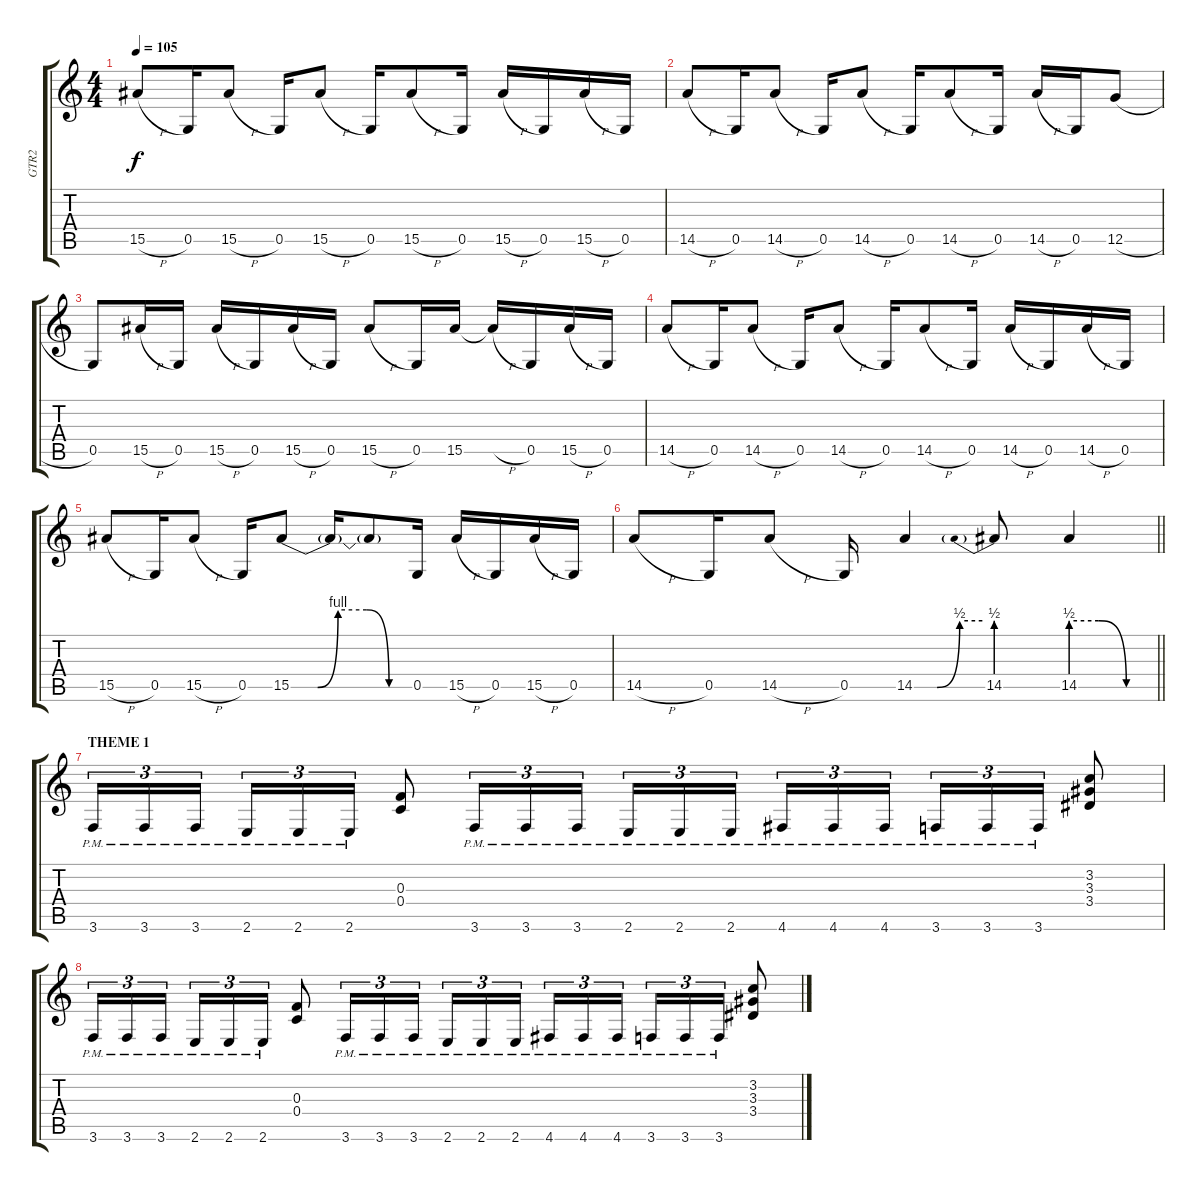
\track ("GTR2" "GTR2") {instrument overdrivenguitar}
\staff {score tabs}
\tuning (D4 A3 F3 C3 G2 D2) {hide}
\ts (4 4)
\tempo 105
\clef g2
\ks c
15.5{h}.8{dy f} 0.5.16 15.5{h}.8 0.5.16 15.5{h}.8 0.5.16 15.5{h}.8 0.5.16 15.5{h}.16 0.5.16 15.5{h}.16 0.5.16 |
14.5{h}.8 0.5.16 14.5{h}.8 0.5.16 14.5{h}.8 0.5.16 14.5{h}.8 0.5.16 14.5{h}.16 0.5.16 12.5{h}.8 |
0.5.8 15.5{h}.16 0.5.16 15.5{h}.16 0.5.16 15.5{h}.16 0.5.16 15.5{h}.8 0.5.16 15.5.16 15.5{h t}.16 0.5.16 15.5{h}.16 0.5.16 |
14.5{h}.8 0.5.16 14.5{h}.8 0.5.16 14.5{h}.8 0.5.16 14.5{h}.8 0.5.16 14.5{h}.16 0.5.16 14.5{h}.16 0.5.16 |
15.5{h}.8 0.5.16 15.5{h}.8 0.5.16 15.5{be (custom 0 0 13 0 23 4 37 4 48 0 60 0)}.8 15.5{t}.16 15.5{t}.8 0.5.16 15.5{h}.16 0.5.16 15.5{h}.16 0.5.16 |
\barLineRight lightlight
14.5{h}.8 0.5.16 14.5{h}.8 0.5.16 14.5{be (custom 0 0 20 0 40 2 60 2)}.4 14.5{be (prebend 0 2 60 2)}.8 14.5{be (custom 0 2 20 2 40 0 60 0)}.4 |
\section ("" "THEME 1")
3.6{pm}.16{tu (3 2)} 3.6{pm}.16{tu (3 2)} 3.6{pm}.16{tu (3 2) beam splitsecondary} 2.6{pm}.16{tu (3 2)} 2.6{pm}.16{tu (3 2)} 2.6{pm}.16{tu (3 2)} (0.3 0.4).8 3.6{pm}.16{tu (3 2)} 3.6{pm}.16{tu (3 2)} 3.6{pm}.16{tu (3 2)} 2.6{pm}.16{tu (3 2)} 2.6{pm}.16{tu (3 2)} 2.6{pm}.16{tu (3 2) beam splitsecondary} 4.6{pm}.16{tu (3 2)} 4.6{pm}.16{tu (3 2)} 4.6{pm}.16{tu (3 2)} 3.6{pm}.16{tu (3 2)} 3.6{pm}.16{tu (3 2)} 3.6{pm}.16{tu (3 2)} (3.2 3.3 3.4).8 |
3.6{pm}.16{tu (3 2)} 3.6{pm}.16{tu (3 2)} 3.6{pm}.16{tu (3 2) beam splitsecondary} 2.6{pm}.16{tu (3 2)} 2.6{pm}.16{tu (3 2)} 2.6{pm}.16{tu (3 2)} (0.3 0.4).8 3.6{pm}.16{tu (3 2)} 3.6{pm}.16{tu (3 2)} 3.6{pm}.16{tu (3 2)} 2.6{pm}.16{tu (3 2)} 2.6{pm}.16{tu (3 2)} 2.6{pm}.16{tu (3 2) beam splitsecondary} 4.6{pm}.16{tu (3 2)} 4.6{pm}.16{tu (3 2)} 4.6{pm}.16{tu (3 2)} 3.6{pm}.16{tu (3 2)} 3.6{pm}.16{tu (3 2)} 3.6{pm}.16{tu (3 2)} (3.2 3.3 3.4).8
